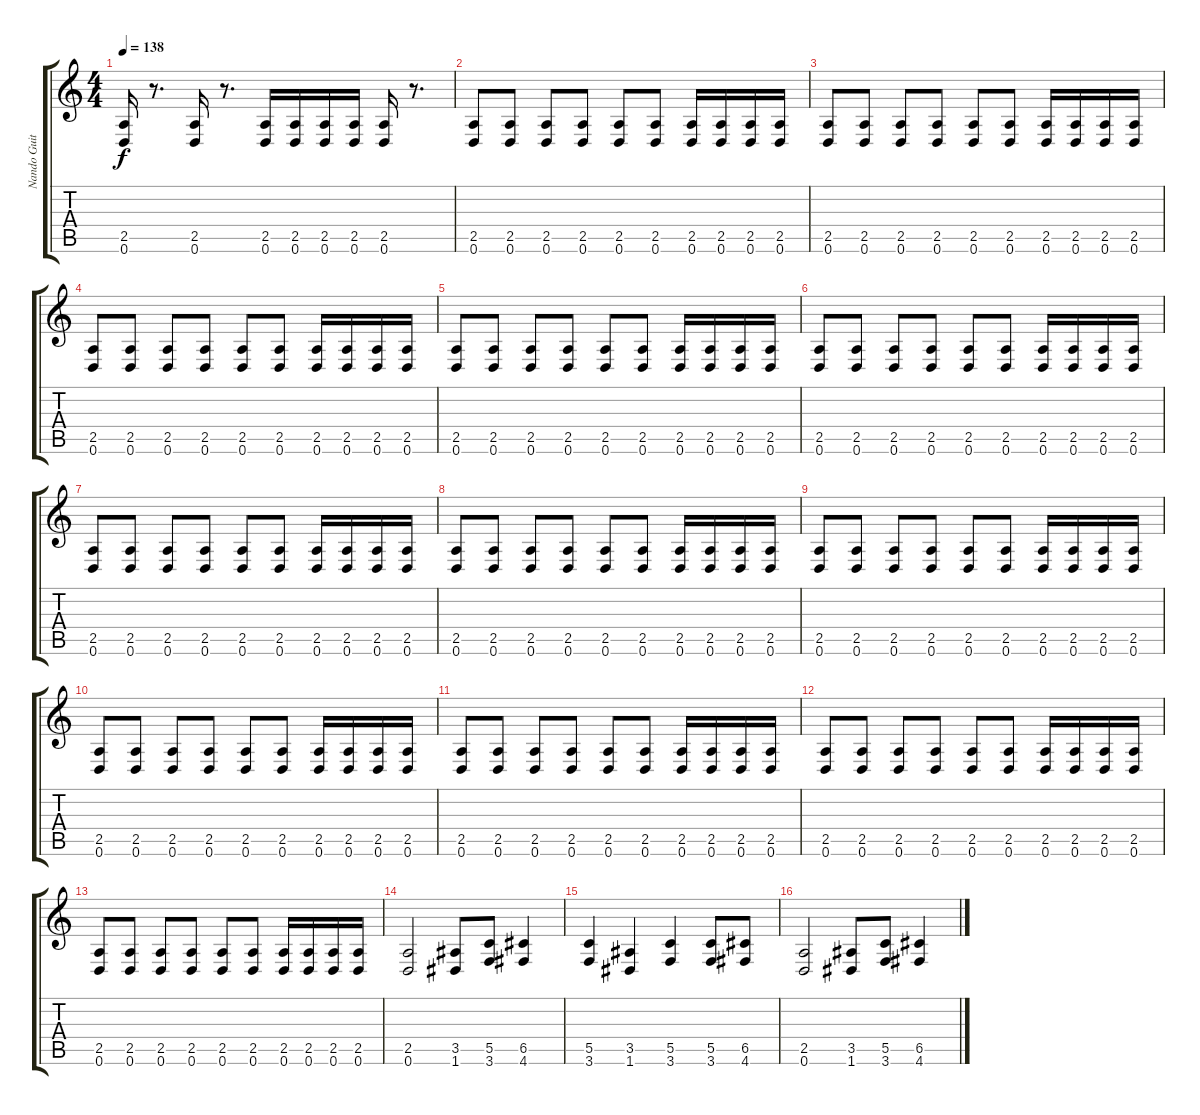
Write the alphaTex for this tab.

\track ("Nando Guitar 2" "Nando Guit") {instrument overdrivenguitar}
\staff {score tabs}
\tuning (D4 A3 F3 C3 G2 D2) {hide}
\ts (4 4)
\tempo 138
\clef g2
\ks c
(2.5 0.6).16{dy f} r.8{d} (2.5 0.6).16 r.8{d} (2.5 0.6).16 (2.5 0.6).16 (2.5 0.6).16 (2.5 0.6).16 (2.5 0.6).16 r.8{d} |
(2.5 0.6).8 (2.5 0.6).8 (2.5 0.6).8 (2.5 0.6).8 (2.5 0.6).8 (2.5 0.6).8 (2.5 0.6).16 (2.5 0.6).16 (2.5 0.6).16 (2.5 0.6).16 |
(2.5 0.6).8 (2.5 0.6).8 (2.5 0.6).8 (2.5 0.6).8 (2.5 0.6).8 (2.5 0.6).8 (2.5 0.6).16 (2.5 0.6).16 (2.5 0.6).16 (2.5 0.6).16 |
(2.5 0.6).8 (2.5 0.6).8 (2.5 0.6).8 (2.5 0.6).8 (2.5 0.6).8 (2.5 0.6).8 (2.5 0.6).16 (2.5 0.6).16 (2.5 0.6).16 (2.5 0.6).16 |
(2.5 0.6).8 (2.5 0.6).8 (2.5 0.6).8 (2.5 0.6).8 (2.5 0.6).8 (2.5 0.6).8 (2.5 0.6).16 (2.5 0.6).16 (2.5 0.6).16 (2.5 0.6).16 |
(2.5 0.6).8 (2.5 0.6).8 (2.5 0.6).8 (2.5 0.6).8 (2.5 0.6).8 (2.5 0.6).8 (2.5 0.6).16 (2.5 0.6).16 (2.5 0.6).16 (2.5 0.6).16 |
(2.5 0.6).8 (2.5 0.6).8 (2.5 0.6).8 (2.5 0.6).8 (2.5 0.6).8 (2.5 0.6).8 (2.5 0.6).16 (2.5 0.6).16 (2.5 0.6).16 (2.5 0.6).16 |
(2.5 0.6).8 (2.5 0.6).8 (2.5 0.6).8 (2.5 0.6).8 (2.5 0.6).8 (2.5 0.6).8 (2.5 0.6).16 (2.5 0.6).16 (2.5 0.6).16 (2.5 0.6).16 |
(2.5 0.6).8 (2.5 0.6).8 (2.5 0.6).8 (2.5 0.6).8 (2.5 0.6).8 (2.5 0.6).8 (2.5 0.6).16 (2.5 0.6).16 (2.5 0.6).16 (2.5 0.6).16 |
(2.5 0.6).8 (2.5 0.6).8 (2.5 0.6).8 (2.5 0.6).8 (2.5 0.6).8 (2.5 0.6).8 (2.5 0.6).16 (2.5 0.6).16 (2.5 0.6).16 (2.5 0.6).16 |
(2.5 0.6).8 (2.5 0.6).8 (2.5 0.6).8 (2.5 0.6).8 (2.5 0.6).8 (2.5 0.6).8 (2.5 0.6).16 (2.5 0.6).16 (2.5 0.6).16 (2.5 0.6).16 |
(2.5 0.6).8 (2.5 0.6).8 (2.5 0.6).8 (2.5 0.6).8 (2.5 0.6).8 (2.5 0.6).8 (2.5 0.6).16 (2.5 0.6).16 (2.5 0.6).16 (2.5 0.6).16 |
(2.5 0.6).8 (2.5 0.6).8 (2.5 0.6).8 (2.5 0.6).8 (2.5 0.6).8 (2.5 0.6).8 (2.5 0.6).16 (2.5 0.6).16 (2.5 0.6).16 (2.5 0.6).16 |
(2.5 0.6).2 (3.5 1.6).8 (5.5 3.6).8 (6.5 4.6).4 |
(5.5 3.6).4 (3.5 1.6).4 (5.5 3.6).4 (5.5 3.6).8 (6.5 4.6).8 |
(2.5 0.6).2 (3.5 1.6).8 (5.5 3.6).8 (6.5 4.6).4
